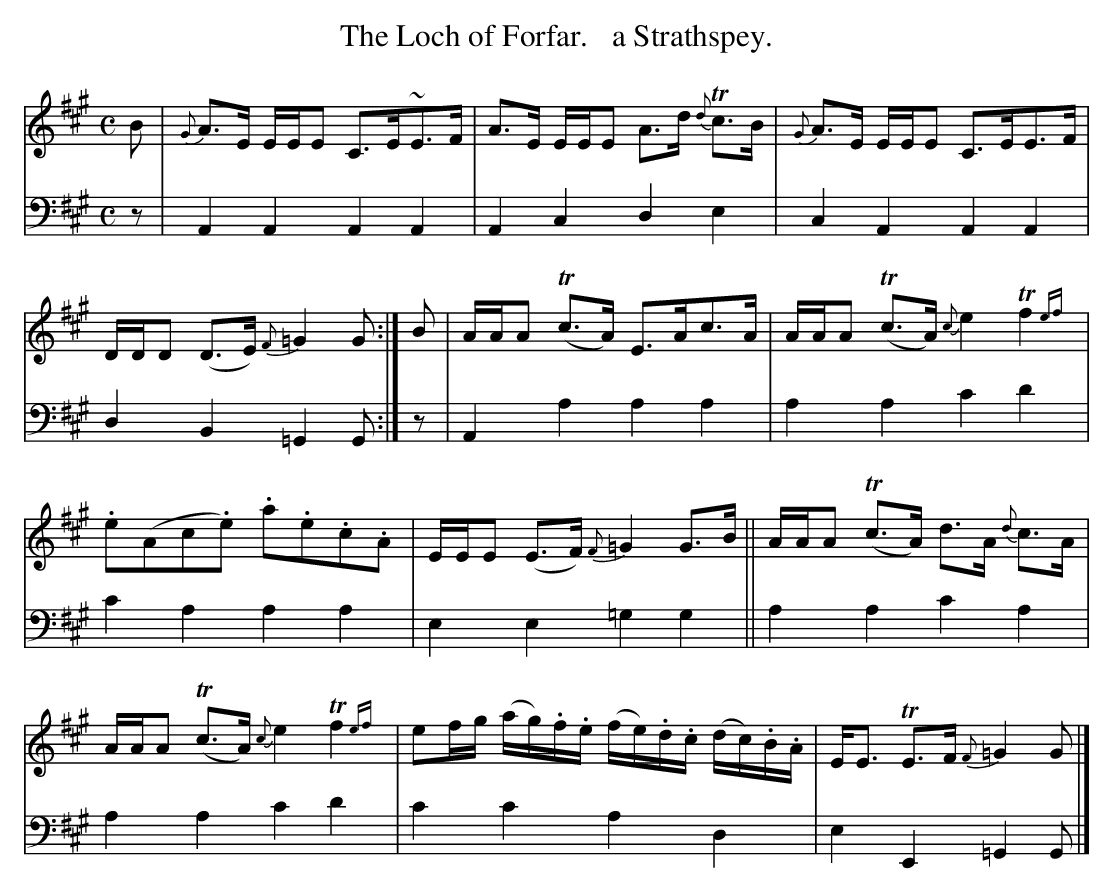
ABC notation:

X:1
T: The Loch of Forfar.   a Strathspey.
M: C
L: 1/16
K: A
V: 1 staves=2
B2 |\
{G}A3E EEE2 C3E~E3F | A3E EEE2 A3d {d}Tc3B |\
{G}A3E EEE2 C3EE3F | DDD2 (D3E) {F}=G4G2 :| B2 |\
AAA2 (Tc3A) E3Ac3A | AAA2 (Tc3A) {c}e4 Tf4 {ef}|
.e2(A2c2.e2) .a2.e2.c2.A2 | EEE2 (E3F) {F}=G4 G3B ||\
AAA2 (Tc3A) d3A {d}c3A | AAA2 (Tc3A) {c}e4 Tf4 {ef}|\
e2fg (ag).f.e (fe).d.c (dc).B.A | EE3 TE3F {F}=G4G2 |]
V: 2 clef=bass middle=d
z2 |\
A4A4 A4A4 | A4c4 d4e4 | c4A4 A4A4 | d4B4 =G4G2 :| z2 | A4a4 a4a4 | a4a4 c'4d'4 |
c'4a4 a4a4 | e4e4 =g4g4 || a4a4 c'4a4 | a4a4 c'4d'4 | c'4c'4 a4d4 | e4E4 =G4G2 |]
